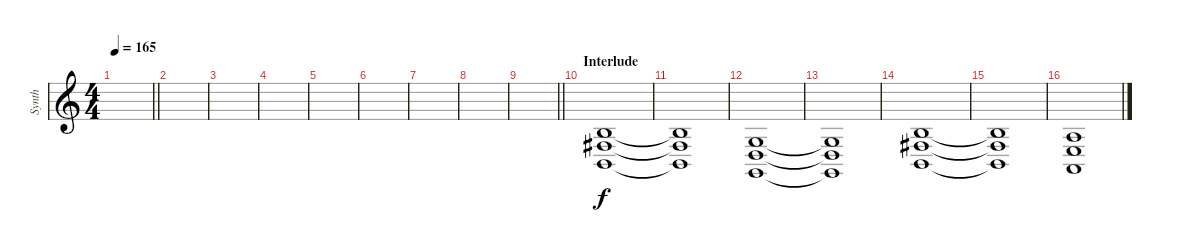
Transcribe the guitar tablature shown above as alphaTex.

\track ("Synth" "Synth") {instrument lead2sawtooth}
\staff {score}
\tuning (Db4 Ab3 E3 B2 Gb2 B1) {hide}
\ts (4 4)
\tempo 165
\clef g2
\barLineRight lightlight
\ks c
|
|
|
|
|
|
|
|
\barLineRight lightlight
|
\section ("" "Interlude")
(12.4 12.5 12.6).1{dy f} |
(12.4{t} 12.5{t} 12.6{t}).1 |
(8.4 8.5 8.6).1 |
(8.4{t} 8.5{t} 8.6{t}).1 |
(12.4 12.5 12.6).1 |
(12.4{t} 12.5{t} 12.6{t}).1 |
(10.4 10.5 10.6).1
